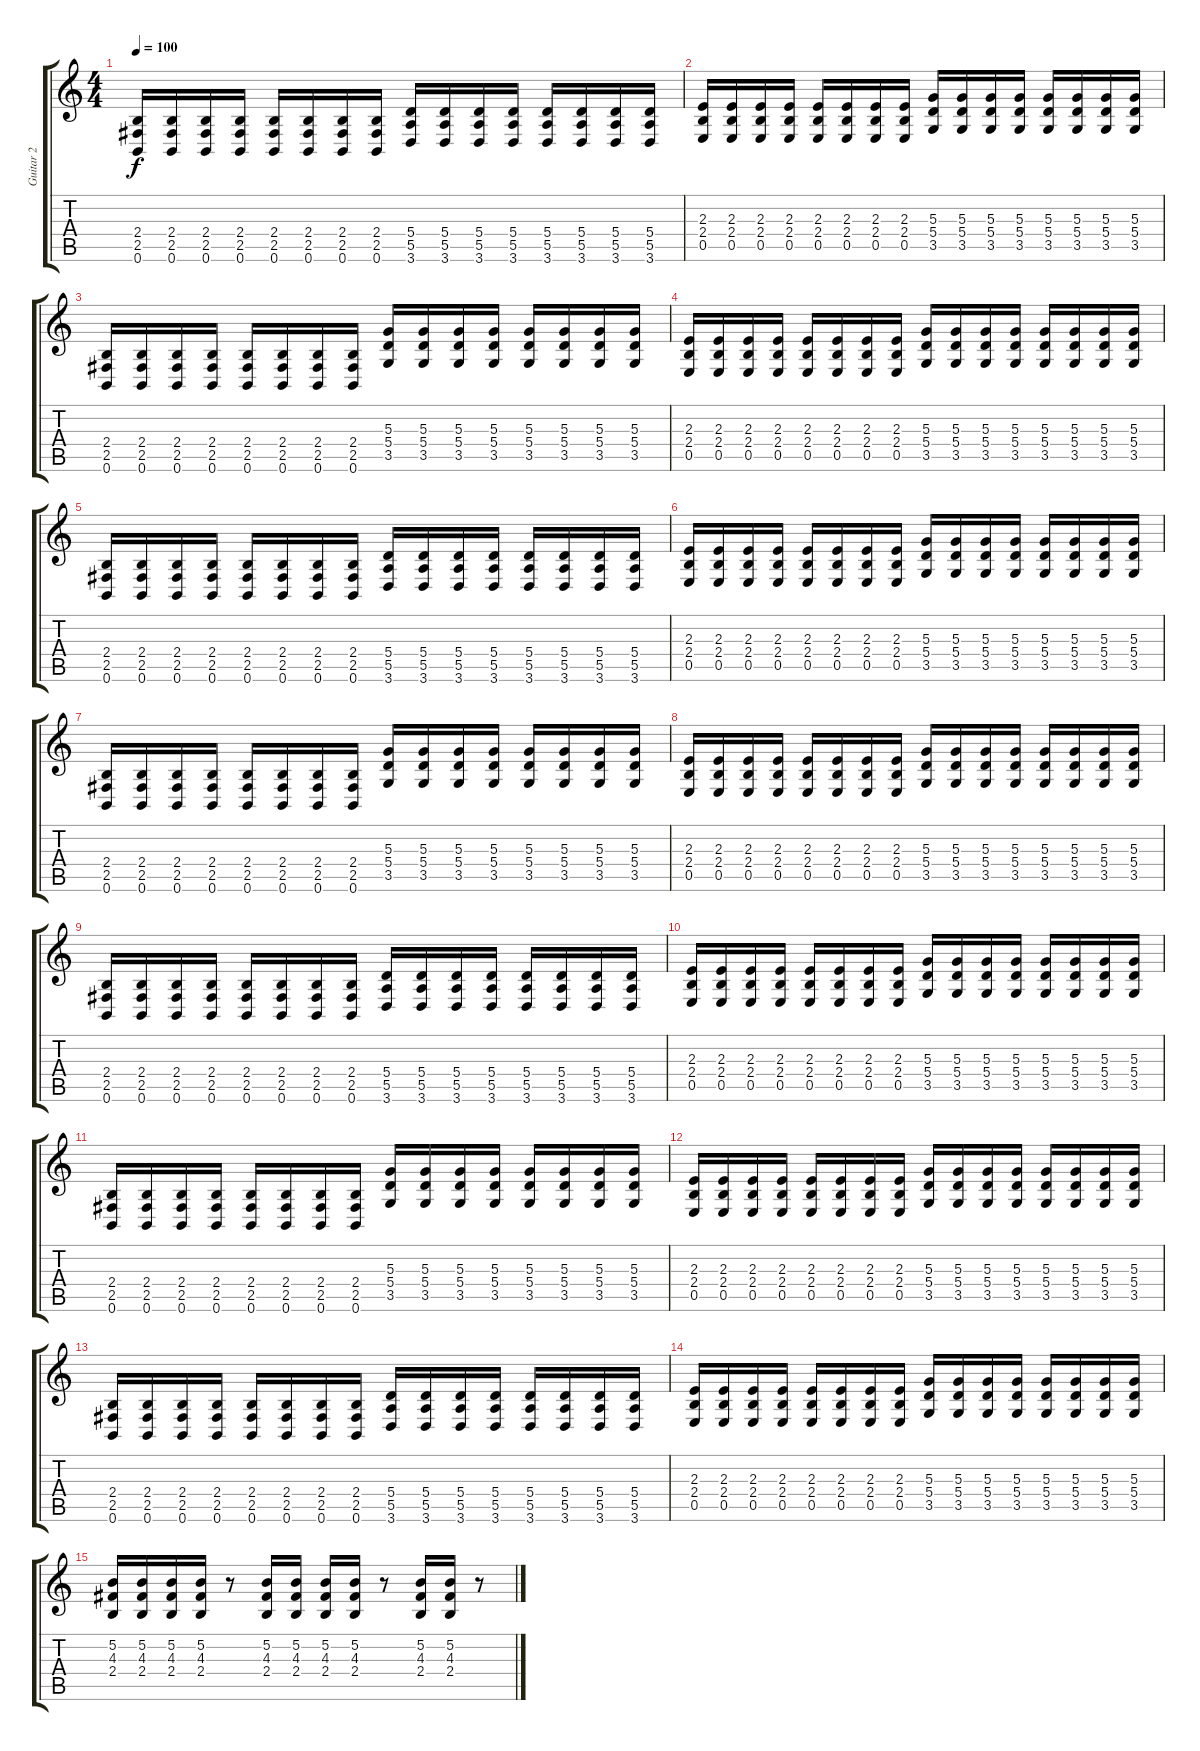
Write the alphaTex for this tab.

\track ("Guitar 2" "Guitar 2") {instrument distortionguitar}
\staff {score tabs}
\tuning (B3 Gb3 D3 A2 E2 B1) {hide}
\ts (4 4)
\tempo 100
\clef g2
\ks c
(2.4 2.5 0.6).16{dy f} (2.4 2.5 0.6).16 (2.4 2.5 0.6).16 (2.4 2.5 0.6).16 (2.4 2.5 0.6).16 (2.4 2.5 0.6).16 (2.4 2.5 0.6).16 (2.4 2.5 0.6).16 (5.4 5.5 3.6).16 (5.4 5.5 3.6).16 (5.4 5.5 3.6).16 (5.4 5.5 3.6).16 (5.4 5.5 3.6).16 (5.4 5.5 3.6).16 (5.4 5.5 3.6).16 (5.4 5.5 3.6).16 |
(2.3 2.4 0.5).16 (2.3 2.4 0.5).16 (2.3 2.4 0.5).16 (2.3 2.4 0.5).16 (2.3 2.4 0.5).16 (2.3 2.4 0.5).16 (2.3 2.4 0.5).16 (2.3 2.4 0.5).16 (5.3 5.4 3.5).16 (5.3 5.4 3.5).16 (5.3 5.4 3.5).16 (5.3 5.4 3.5).16 (5.3 5.4 3.5).16 (5.3 5.4 3.5).16 (5.3 5.4 3.5).16 (5.3 5.4 3.5).16 |
(2.4 2.5 0.6).16 (2.4 2.5 0.6).16 (2.4 2.5 0.6).16 (2.4 2.5 0.6).16 (2.4 2.5 0.6).16 (2.4 2.5 0.6).16 (2.4 2.5 0.6).16 (2.4 2.5 0.6).16 (5.3 5.4 3.5).16 (5.3 5.4 3.5).16 (5.3 5.4 3.5).16 (5.3 5.4 3.5).16 (5.3 5.4 3.5).16 (5.3 5.4 3.5).16 (5.3 5.4 3.5).16 (5.3 5.4 3.5).16 |
(2.3 2.4 0.5).16 (2.3 2.4 0.5).16 (2.3 2.4 0.5).16 (2.3 2.4 0.5).16 (2.3 2.4 0.5).16 (2.3 2.4 0.5).16 (2.3 2.4 0.5).16 (2.3 2.4 0.5).16 (5.3 5.4 3.5).16 (5.3 5.4 3.5).16 (5.3 5.4 3.5).16 (5.3 5.4 3.5).16 (5.3 5.4 3.5).16 (5.3 5.4 3.5).16 (5.3 5.4 3.5).16 (5.3 5.4 3.5).16 |
(2.4 2.5 0.6).16 (2.4 2.5 0.6).16 (2.4 2.5 0.6).16 (2.4 2.5 0.6).16 (2.4 2.5 0.6).16 (2.4 2.5 0.6).16 (2.4 2.5 0.6).16 (2.4 2.5 0.6).16 (5.4 5.5 3.6).16 (5.4 5.5 3.6).16 (5.4 5.5 3.6).16 (5.4 5.5 3.6).16 (5.4 5.5 3.6).16 (5.4 5.5 3.6).16 (5.4 5.5 3.6).16 (5.4 5.5 3.6).16 |
(2.3 2.4 0.5).16 (2.3 2.4 0.5).16 (2.3 2.4 0.5).16 (2.3 2.4 0.5).16 (2.3 2.4 0.5).16 (2.3 2.4 0.5).16 (2.3 2.4 0.5).16 (2.3 2.4 0.5).16 (5.3 5.4 3.5).16 (5.3 5.4 3.5).16 (5.3 5.4 3.5).16 (5.3 5.4 3.5).16 (5.3 5.4 3.5).16 (5.3 5.4 3.5).16 (5.3 5.4 3.5).16 (5.3 5.4 3.5).16 |
(2.4 2.5 0.6).16 (2.4 2.5 0.6).16 (2.4 2.5 0.6).16 (2.4 2.5 0.6).16 (2.4 2.5 0.6).16 (2.4 2.5 0.6).16 (2.4 2.5 0.6).16 (2.4 2.5 0.6).16 (5.3 5.4 3.5).16 (5.3 5.4 3.5).16 (5.3 5.4 3.5).16 (5.3 5.4 3.5).16 (5.3 5.4 3.5).16 (5.3 5.4 3.5).16 (5.3 5.4 3.5).16 (5.3 5.4 3.5).16 |
(2.3 2.4 0.5).16 (2.3 2.4 0.5).16 (2.3 2.4 0.5).16 (2.3 2.4 0.5).16 (2.3 2.4 0.5).16 (2.3 2.4 0.5).16 (2.3 2.4 0.5).16 (2.3 2.4 0.5).16 (5.3 5.4 3.5).16 (5.3 5.4 3.5).16 (5.3 5.4 3.5).16 (5.3 5.4 3.5).16 (5.3 5.4 3.5).16 (5.3 5.4 3.5).16 (5.3 5.4 3.5).16 (5.3 5.4 3.5).16 |
(2.4 2.5 0.6).16 (2.4 2.5 0.6).16 (2.4 2.5 0.6).16 (2.4 2.5 0.6).16 (2.4 2.5 0.6).16 (2.4 2.5 0.6).16 (2.4 2.5 0.6).16 (2.4 2.5 0.6).16 (5.4 5.5 3.6).16 (5.4 5.5 3.6).16 (5.4 5.5 3.6).16 (5.4 5.5 3.6).16 (5.4 5.5 3.6).16 (5.4 5.5 3.6).16 (5.4 5.5 3.6).16 (5.4 5.5 3.6).16 |
(2.3 2.4 0.5).16 (2.3 2.4 0.5).16 (2.3 2.4 0.5).16 (2.3 2.4 0.5).16 (2.3 2.4 0.5).16 (2.3 2.4 0.5).16 (2.3 2.4 0.5).16 (2.3 2.4 0.5).16 (5.3 5.4 3.5).16 (5.3 5.4 3.5).16 (5.3 5.4 3.5).16 (5.3 5.4 3.5).16 (5.3 5.4 3.5).16 (5.3 5.4 3.5).16 (5.3 5.4 3.5).16 (5.3 5.4 3.5).16 |
(2.4 2.5 0.6).16 (2.4 2.5 0.6).16 (2.4 2.5 0.6).16 (2.4 2.5 0.6).16 (2.4 2.5 0.6).16 (2.4 2.5 0.6).16 (2.4 2.5 0.6).16 (2.4 2.5 0.6).16 (5.3 5.4 3.5).16 (5.3 5.4 3.5).16 (5.3 5.4 3.5).16 (5.3 5.4 3.5).16 (5.3 5.4 3.5).16 (5.3 5.4 3.5).16 (5.3 5.4 3.5).16 (5.3 5.4 3.5).16 |
(2.3 2.4 0.5).16 (2.3 2.4 0.5).16 (2.3 2.4 0.5).16 (2.3 2.4 0.5).16 (2.3 2.4 0.5).16 (2.3 2.4 0.5).16 (2.3 2.4 0.5).16 (2.3 2.4 0.5).16 (5.3 5.4 3.5).16 (5.3 5.4 3.5).16 (5.3 5.4 3.5).16 (5.3 5.4 3.5).16 (5.3 5.4 3.5).16 (5.3 5.4 3.5).16 (5.3 5.4 3.5).16 (5.3 5.4 3.5).16 |
(2.4 2.5 0.6).16 (2.4 2.5 0.6).16 (2.4 2.5 0.6).16 (2.4 2.5 0.6).16 (2.4 2.5 0.6).16 (2.4 2.5 0.6).16 (2.4 2.5 0.6).16 (2.4 2.5 0.6).16 (5.4 5.5 3.6).16 (5.4 5.5 3.6).16 (5.4 5.5 3.6).16 (5.4 5.5 3.6).16 (5.4 5.5 3.6).16 (5.4 5.5 3.6).16 (5.4 5.5 3.6).16 (5.4 5.5 3.6).16 |
(2.3 2.4 0.5).16 (2.3 2.4 0.5).16 (2.3 2.4 0.5).16 (2.3 2.4 0.5).16 (2.3 2.4 0.5).16 (2.3 2.4 0.5).16 (2.3 2.4 0.5).16 (2.3 2.4 0.5).16 (5.3 5.4 3.5).16 (5.3 5.4 3.5).16 (5.3 5.4 3.5).16 (5.3 5.4 3.5).16 (5.3 5.4 3.5).16 (5.3 5.4 3.5).16 (5.3 5.4 3.5).16 (5.3 5.4 3.5).16 |
(5.2 4.3 2.4).16 (5.2 4.3 2.4).16 (5.2 4.3 2.4).16 (5.2 4.3 2.4).16 r.8 (5.2 4.3 2.4).16 (5.2 4.3 2.4).16 (5.2 4.3 2.4).16 (5.2 4.3 2.4).16 r.8 (5.2 4.3 2.4).16 (5.2 4.3 2.4).16 r.8
